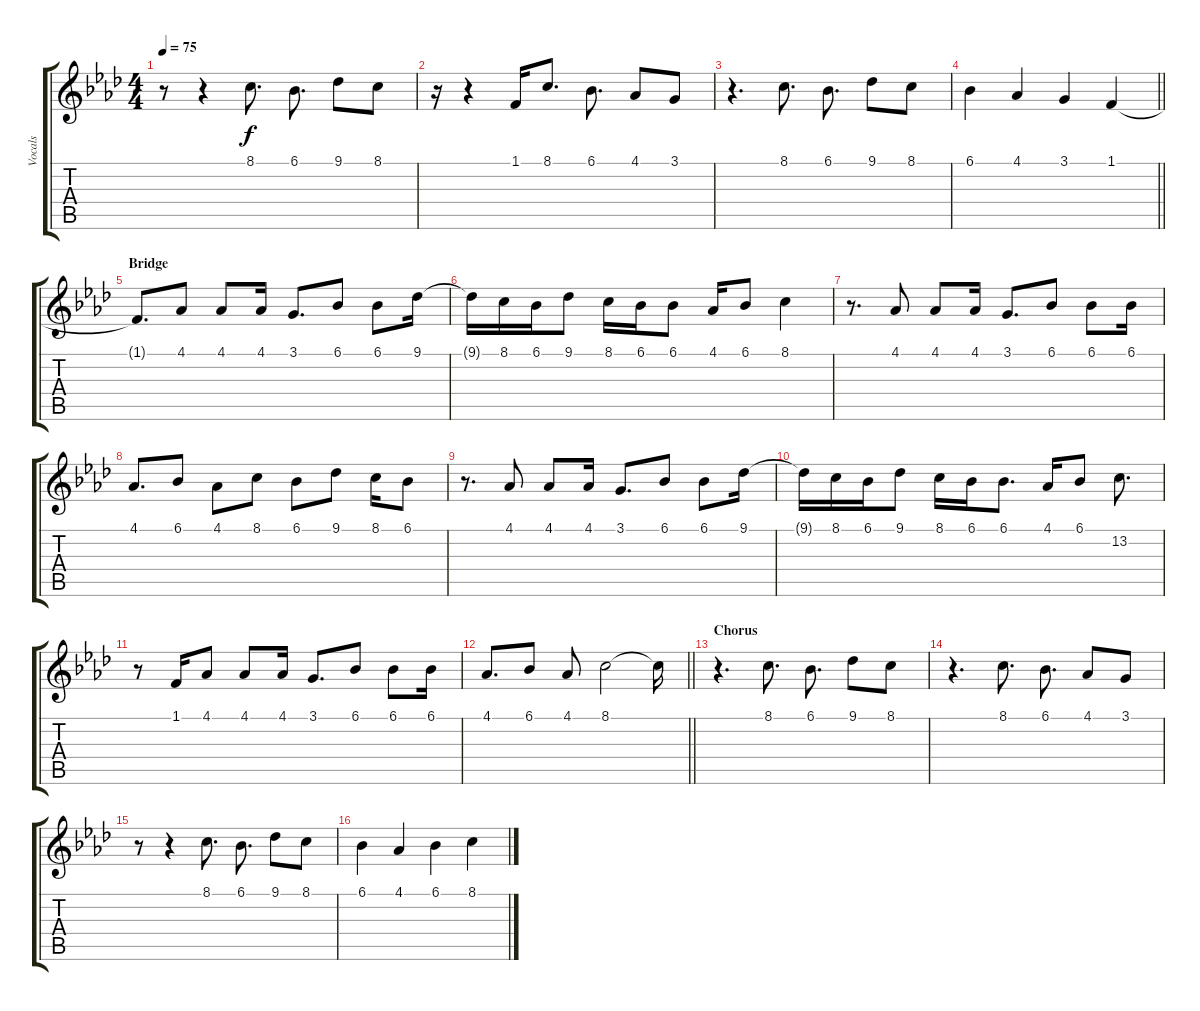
\track ("Vocals" "Vocals") {instrument violin}
\staff {score tabs}
\tuning (E4 B3 G3 D3 A2 E2) {hide}
\ts (4 4)
\tempo 75
\clef g2
\ks ab
r.8{dy f} r.4 8.1.8{d} 6.1.8{d} 9.1.8 8.1.8 |
r.16 r.4 1.1.16 8.1.8{d} 6.1.8{d} 4.1.8 3.1.8 |
r.4{d} 8.1.8{d} 6.1.8{d} 9.1.8 8.1.8 |
\barLineRight lightlight
6.1.4 4.1.4 3.1.4 1.1.4 |
\section ("" "Bridge")
1.1{t}.8{d} 4.1.8 4.1.8 4.1.16 3.1.8{d} 6.1.8 6.1.8 9.1.16 |
9.1{t}.16 8.1.16 6.1.16 9.1.8 8.1.16 6.1.16 6.1.8 4.1.16 6.1.8 8.1.4 |
r.8{d} 4.1.8 4.1.8 4.1.16 3.1.8{d} 6.1.8 6.1.8 6.1.16 |
4.1.8{d} 6.1.8 4.1.8 8.1.8 6.1.8 9.1.8 8.1.16 6.1.8 |
r.8{d} 4.1.8 4.1.8 4.1.16 3.1.8{d} 6.1.8 6.1.8 9.1.16 |
9.1{t}.16 8.1.16 6.1.16 9.1.8 8.1.16 6.1.16 6.1.8{d} 4.1.16 6.1.8 13.2.8{d} |
r.8 1.1.16 4.1.8 4.1.8 4.1.16 3.1.8{d} 6.1.8 6.1.8 6.1.16 |
\barLineRight lightlight
4.1.8{d} 6.1.8 4.1.8 8.1.2 8.1{t}.16 |
\section ("" "Chorus")
r.4{d} 8.1.8{d} 6.1.8{d} 9.1.8 8.1.8 |
r.4{d} 8.1.8{d} 6.1.8{d} 4.1.8 3.1.8 |
r.8 r.4 8.1.8{d} 6.1.8{d} 9.1.8 8.1.8 |
6.1.4 4.1.4 6.1.4 8.1.4
